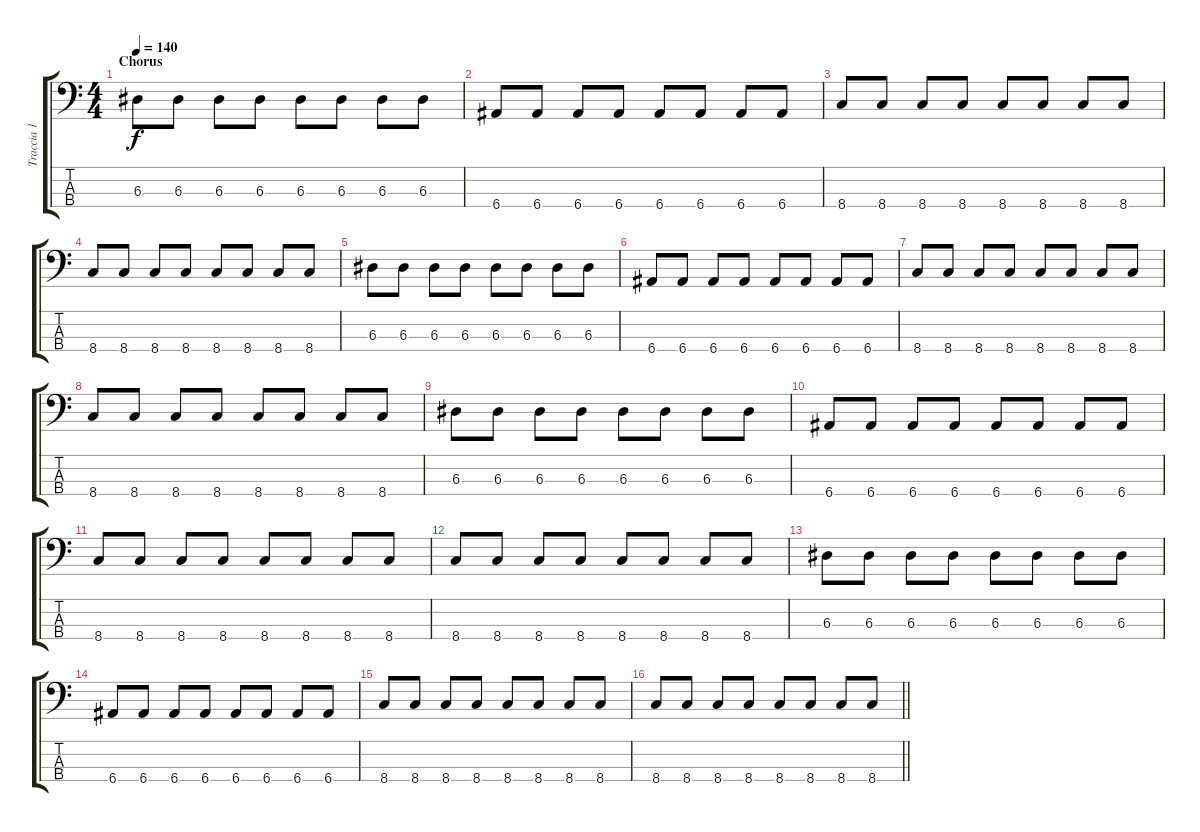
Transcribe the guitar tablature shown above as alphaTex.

\track ("Traccia 1" "Traccia 1") {instrument electricbassfinger}
\staff {score tabs}
\tuning (G2 D2 A1 E1) {hide}
\ts (4 4)
\section ("" "Chorus")
\tempo 140
\clef f4
\ks c
6.3.8{dy f} 6.3.8 6.3.8 6.3.8 6.3.8 6.3.8 6.3.8 6.3.8 |
6.4.8 6.4.8 6.4.8 6.4.8 6.4.8 6.4.8 6.4.8 6.4.8 |
8.4.8 8.4.8 8.4.8 8.4.8 8.4.8 8.4.8 8.4.8 8.4.8 |
8.4.8 8.4.8 8.4.8 8.4.8 8.4.8 8.4.8 8.4.8 8.4.8 |
6.3.8 6.3.8 6.3.8 6.3.8 6.3.8 6.3.8 6.3.8 6.3.8 |
6.4.8 6.4.8 6.4.8 6.4.8 6.4.8 6.4.8 6.4.8 6.4.8 |
8.4.8 8.4.8 8.4.8 8.4.8 8.4.8 8.4.8 8.4.8 8.4.8 |
8.4.8 8.4.8 8.4.8 8.4.8 8.4.8 8.4.8 8.4.8 8.4.8 |
6.3.8 6.3.8 6.3.8 6.3.8 6.3.8 6.3.8 6.3.8 6.3.8 |
6.4.8 6.4.8 6.4.8 6.4.8 6.4.8 6.4.8 6.4.8 6.4.8 |
8.4.8 8.4.8 8.4.8 8.4.8 8.4.8 8.4.8 8.4.8 8.4.8 |
8.4.8 8.4.8 8.4.8 8.4.8 8.4.8 8.4.8 8.4.8 8.4.8 |
6.3.8 6.3.8 6.3.8 6.3.8 6.3.8 6.3.8 6.3.8 6.3.8 |
6.4.8 6.4.8 6.4.8 6.4.8 6.4.8 6.4.8 6.4.8 6.4.8 |
8.4.8 8.4.8 8.4.8 8.4.8 8.4.8 8.4.8 8.4.8 8.4.8 |
\barLineRight lightlight
8.4.8 8.4.8 8.4.8 8.4.8 8.4.8 8.4.8 8.4.8 8.4.8
